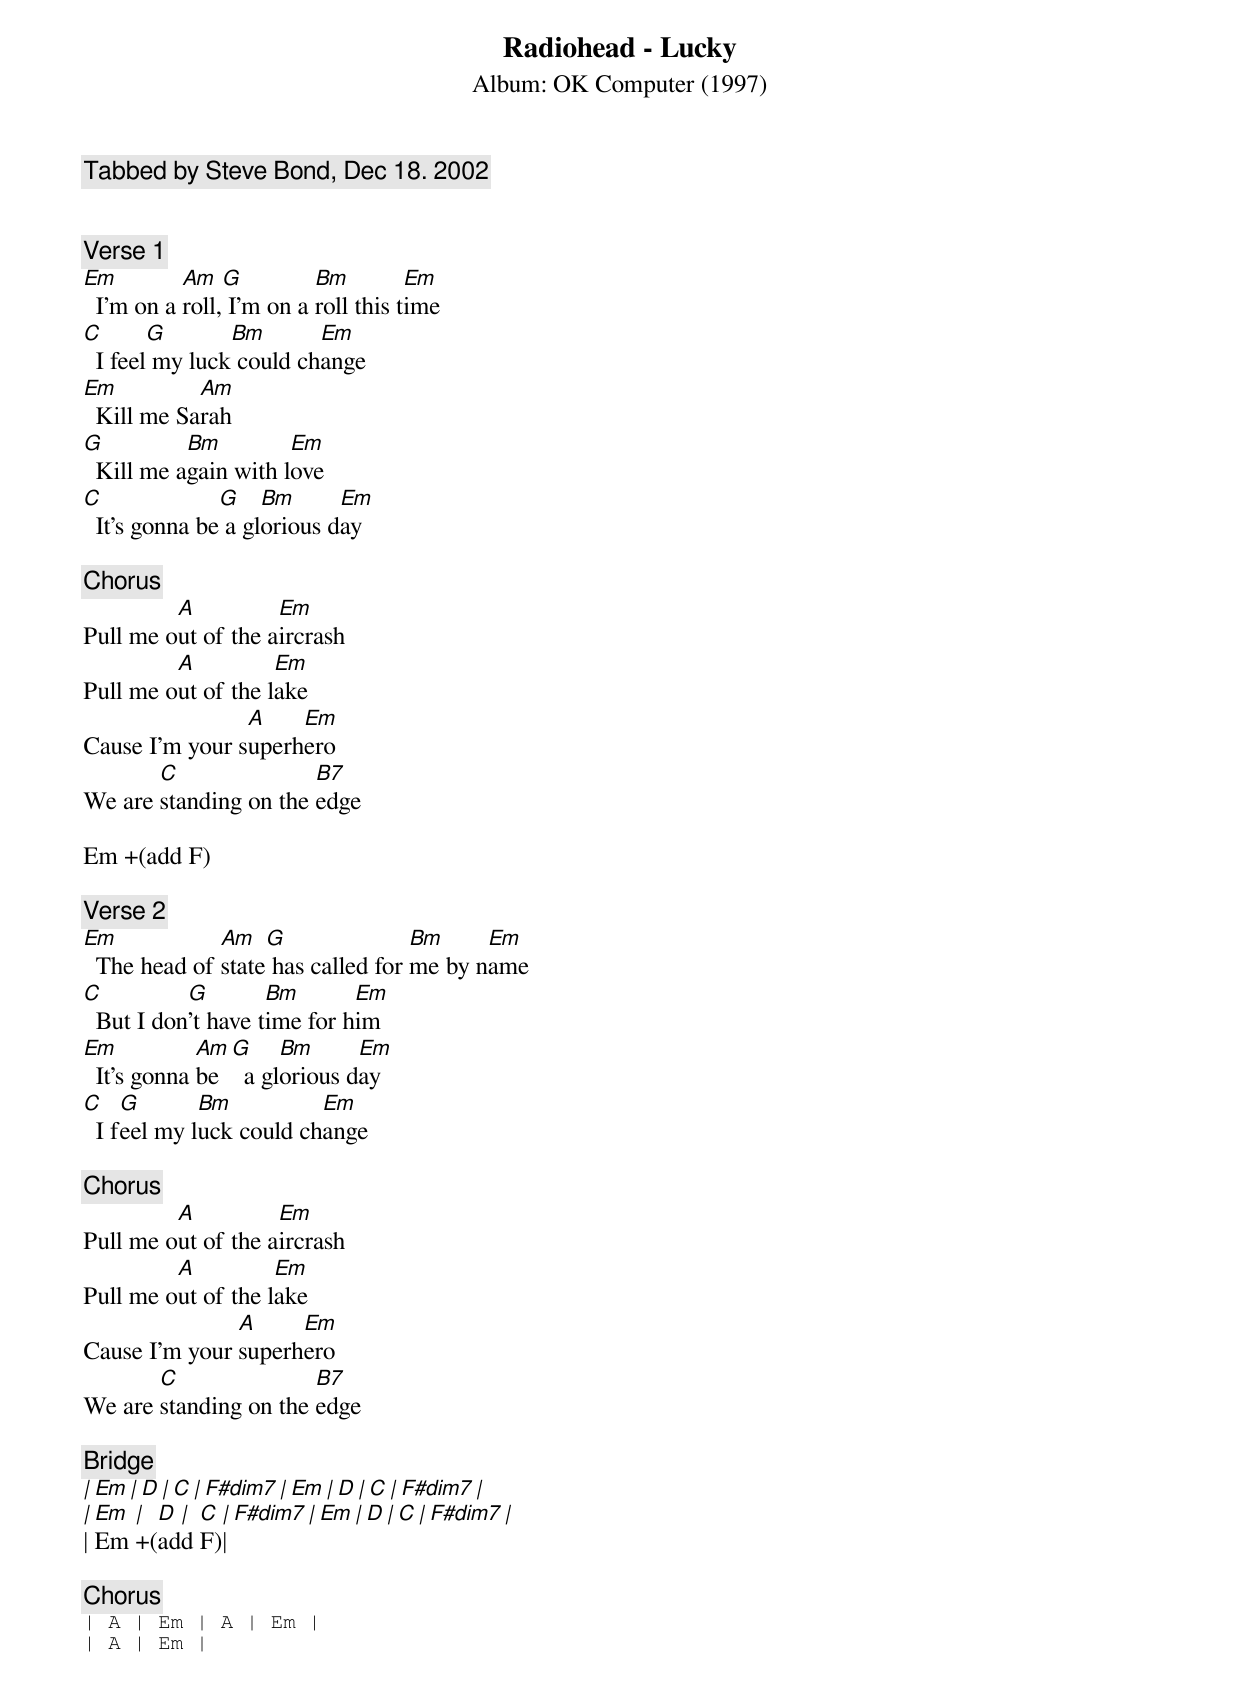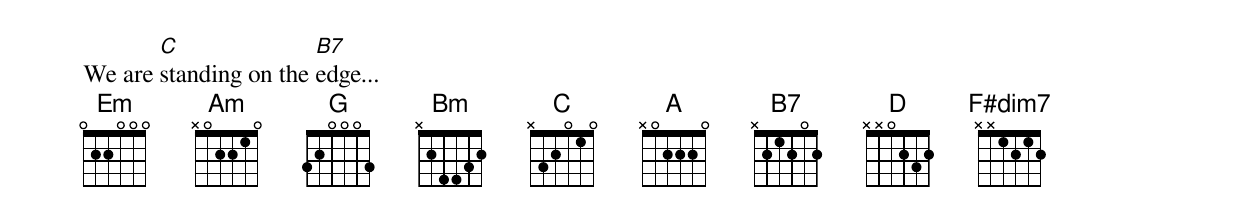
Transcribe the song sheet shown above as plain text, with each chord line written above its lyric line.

Radiohead - Lucky
Album: OK Computer (1997)

Tabbed by Steve Bond, Dec 18. 2002


[Verse 1]
Em         Am   G         Bm         Em
  I'm on a roll, I'm on a roll this time
C       G       Bm       Em
  I feel my luck could change
Em          Am
  Kill me Sarah
G          Bm         Em
  Kill me again with love
C              G    Bm      Em
  It's gonna be a glorious day

[Chorus]
         A          Em
Pull me out of the aircrash
         A          Em
Pull me out of the lake
                A    Em
Cause I'm your superhero
       C               B7
We are standing on the edge

Em +(add F)

[Verse 2]
Em            Am   G               Bm     Em
  The head of state has called for me by name
C          G        Bm       Em
  But I don't have time for him
Em           Am G     Bm      Em
  It's gonna be   a glorious day
C    G       Bm          Em
  I feel my luck could change

[Chorus]
         A          Em
Pull me out of the aircrash
         A          Em
Pull me out of the lake
               A     Em
Cause I'm your superhero
       C               B7
We are standing on the edge

[Bridge]
| Em | D | C | F#dim7 | Em | D | C | F#dim7 |
| Em | D | C | F#dim7 | Em | D | C | F#dim7 |
| Em +(add F)|

[Chorus]
| A | Em | A | Em |
| A | Em |
       C               B7
We are standing on the edge...
